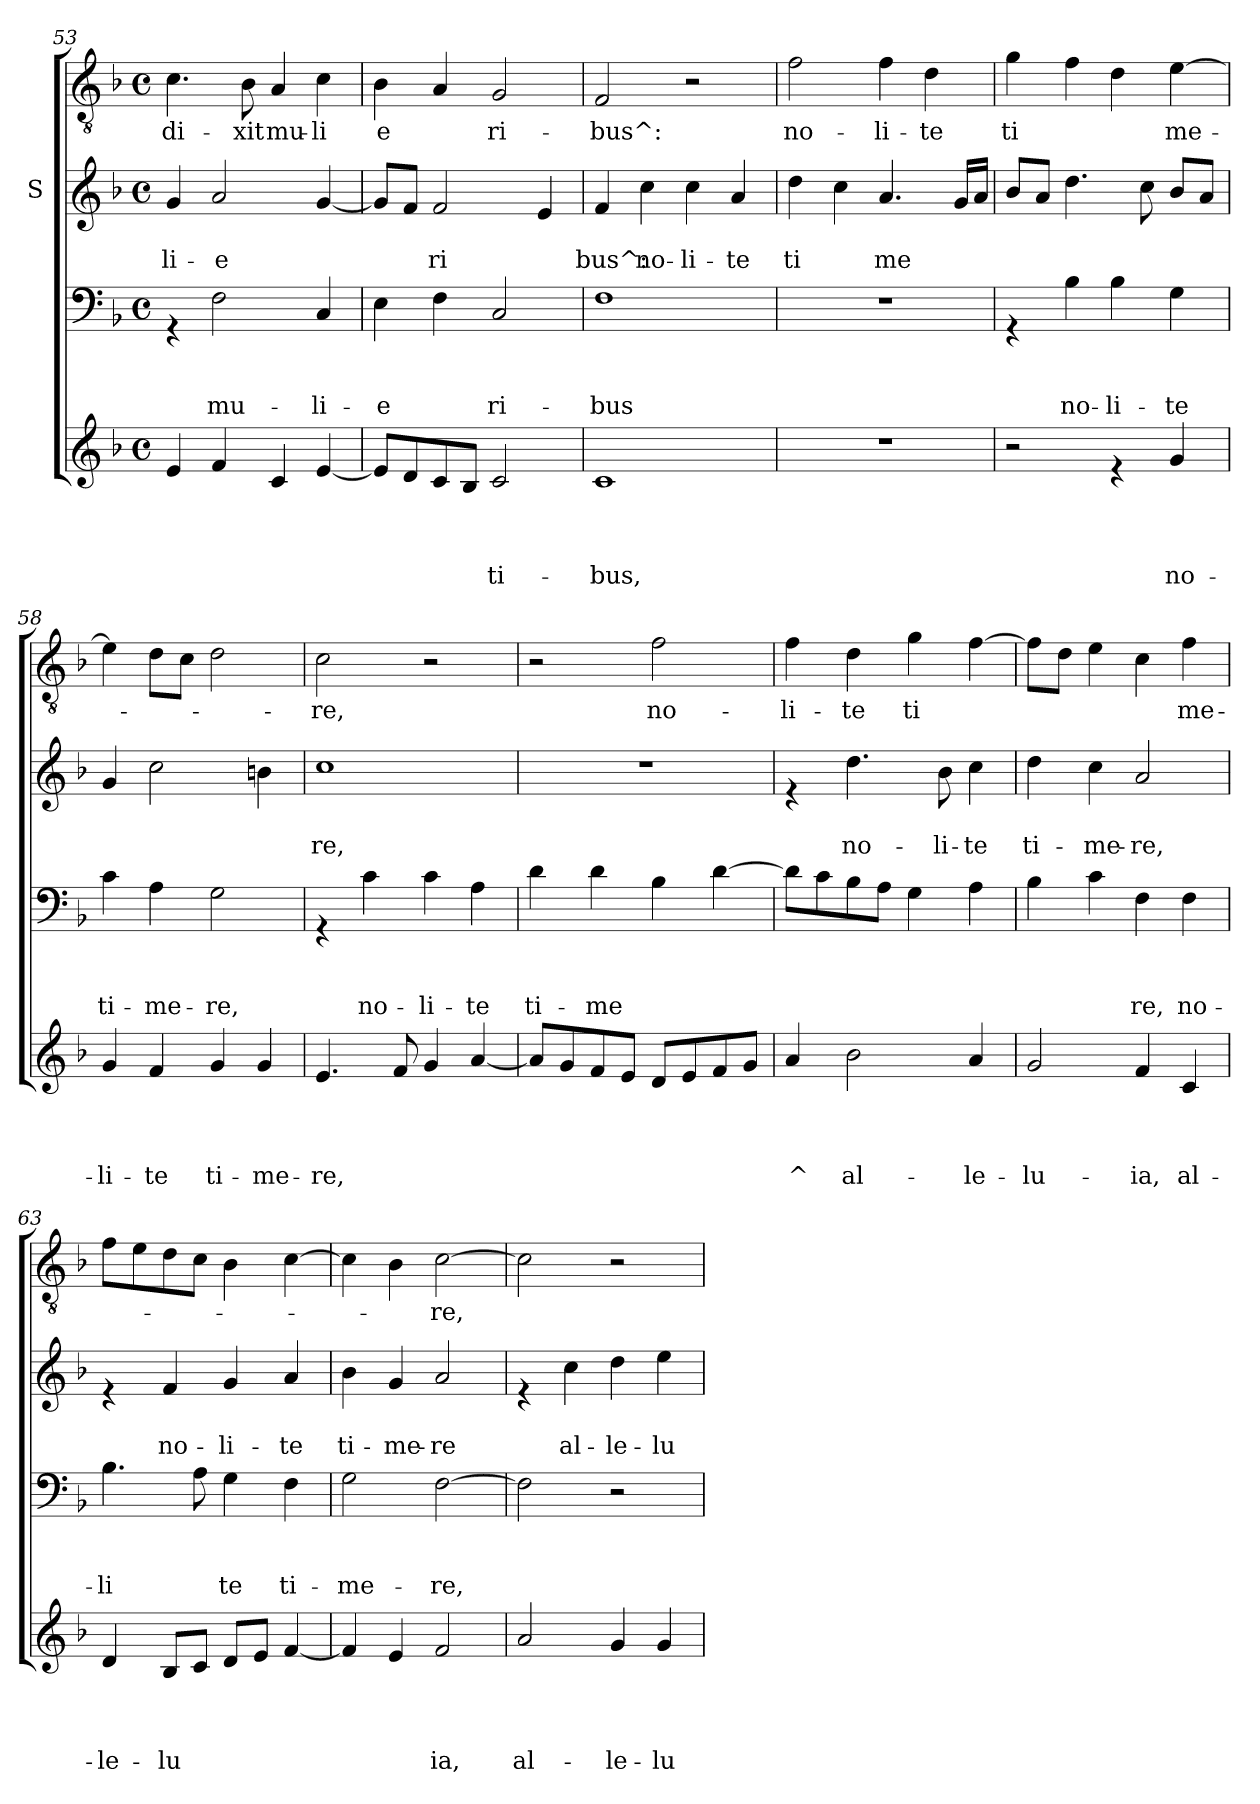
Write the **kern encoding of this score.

**kern	**text	**text	**text	**text	**kern	**text	**text	**text	**kern	**text	**text	**kern	**text
*part4	*part4	*part4	*part4	*part4	*part3	*part3	*part3	*part3	*part2	*part2	*part2	*part1	*part1
*staff4	*staff4	*staff4	*staff4	*staff4	*staff3	*staff3	*staff3	*staff3	*staff2	*staff2	*staff2	*staff1	*staff1
*	*	*	*	*	*	*	*	*	*I"S	*	*	*	*
*clefG2	*	*	*	*	*clefF4	*	*	*	*clefG2	*	*	*clefGv2	*
*k[b-]	*	*	*	*	*k[b-]	*	*	*	*k[b-]	*	*	*k[b-]	*
*F:	*	*	*	*	*F:	*	*	*	*F:	*	*	*F:	*
*M4/4	*	*	*	*	*M4/4	*	*	*	*M4/4	*	*	*M4/4	*
*met(c)	*	*	*	*	*met(c)	*	*	*	*met(c)	*	*	*met(c)	*
=53	=53	=53	=53	=53	=53	=53	=53	=53	=53	=53	=53	=53	=53
!	!	!	!	!	!	!	!	!	!	!	!LO:LY:b	!	!LO:LY:b
4e/	.	.	.	.	4rGG	.	.	.	4g/	.	-li-	4.c\	di-
!	!	!	!	!	!	!	!	!LO:LY:b	!	!	!LO:LY:b	!	!
4f/	.	.	.	.	2F\	.	.	mu-	2a/	.	-e	.	.
!	!	!	!	!	!	!	!	!	!	!	!	!	!LO:LY:b
.	.	.	.	.	.	.	.	.	.	.	.	8B-\	-xit
!	!	!	!	!	!	!	!	!	!	!	!	!	!LO:LY:b
4c/	.	.	.	.	.	.	.	.	.	.	.	4A/	mu-
!	!	!	!	!	!	!	!	!LO:LY:b	!	!	!	!	!LO:LY:b
[<4e/	.	.	.	.	4C/	.	.	-li-	[<4g/	.	.	4c\	-li
=54	=54	=54	=54	=54	=54	=54	=54	=54	=54	=54	=54	=54	=54
!	!	!	!	!	!	!	!	!LO:LY:b	!	!	!	!	!LO:LY:b
8e/L]	.	.	.	.	4E\	.	.	-e	8g/L]	.	.	4B-\	e
8d/	.	.	.	.	.	.	.	.	8f/J	.	.	.	.
!	!	!	!	!	!	!	!	!	!	!	!LO:LY:b	!	!
8c/	.	.	.	.	4F\	.	.	.	2f/	.	ri	4A/	.
8B-/J	.	.	.	.	.	.	.	.	.	.	.	.	.
!	!	!	!	!LO:LY:b	!	!	!	!LO:LY:b	!	!	!	!	!LO:LY:b
2c/	.	.	.	-ti-	2C/	.	.	ri-	.	.	.	2G/	ri-
.	.	.	.	.	.	.	.	.	4e/	.	.	.	.
=55	=55	=55	=55	=55	=55	=55	=55	=55	=55	=55	=55	=55	=55
!	!	!	!	!LO:LY:b	!	!	!	!LO:LY:b	!	!	!LO:LY:b	!	!LO:LY:b
1c	.	.	.	-bus,	1F	.	.	-bus	4f/	.	bus^:	2F/	-bus^:
!	!	!	!	!	!	!	!	!	!	!	!LO:LY:b	!	!
.	.	.	.	.	.	.	.	.	4cc\	.	no-	.	.
!	!	!	!	!	!	!	!	!	!	!	!LO:LY:b	!	!
.	.	.	.	.	.	.	.	.	4cc\	.	-li-	2r	.
!	!	!	!	!	!	!	!	!	!	!	!LO:LY:b	!	!
.	.	.	.	.	.	.	.	.	4a/	.	-te	.	.
!!LO:LB:g=z
=56	=56	=56	=56	=56	=56	=56	=56	=56	=56	=56	=56	=56	=56
!	!	!	!	!	!	!	!	!	!	!	!LO:LY:b	!	!LO:LY:b
1r	.	.	.	.	1r	.	.	.	4dd\	.	ti	2f\	no-
.	.	.	.	.	.	.	.	.	4cc\	.	.	.	.
!	!	!	!	!	!	!	!	!	!	!	!LO:LY:b	!	!LO:LY:b
.	.	.	.	.	.	.	.	.	4.a/	.	me	4f\	-li-
!	!	!	!	!	!	!	!	!	!	!	!	!	!LO:LY:b
.	.	.	.	.	.	.	.	.	.	.	.	4d\	-te
.	.	.	.	.	.	.	.	.	16g/LL	.	.	.	.
.	.	.	.	.	.	.	.	.	16a/JJ	.	.	.	.
=57	=57	=57	=57	=57	=57	=57	=57	=57	=57	=57	=57	=57	=57
!	!	!	!	!	!	!	!	!	!	!	!	!	!LO:LY:b
2r	.	.	.	.	4rGG	.	.	.	8b-/L	.	.	4g\	ti
.	.	.	.	.	.	.	.	.	8a/J	.	.	.	.
!	!	!	!	!	!	!	!	!LO:LY:b	!	!	!	!	!
.	.	.	.	.	4B-\	.	.	no-	4.dd\	.	.	4f\	.
!	!	!	!	!	!	!	!	!LO:LY:b	!	!	!	!	!
4re	.	.	.	.	4B-\	.	.	-li-	.	.	.	4d\	.
.	.	.	.	.	.	.	.	.	8cc\	.	.	.	.
!	!	!	!	!LO:LY:b	!	!	!	!LO:LY:b	!	!	!	!	!LO:LY:b
4g/	.	.	.	no-	4G\	.	.	-te	8b-/L	.	.	[>4e\	me-
.	.	.	.	.	.	.	.	.	8a/J	.	.	.	.
=58	=58	=58	=58	=58	=58	=58	=58	=58	=58	=58	=58	=58	=58
!	!	!	!	!LO:LY:b	!	!	!	!LO:LY:b	!	!	!	!	!
4g/	.	.	.	-li-	4c\	.	.	ti-	4g/	.	.	4e\]	.
!	!	!	!	!LO:LY:b	!	!	!	!LO:LY:b	!	!	!	!	!
4f/	.	.	.	-te	4A\	.	.	-me-	2cc\	.	.	8d\L	.
.	.	.	.	.	.	.	.	.	.	.	.	8c\J	.
!	!	!	!	!LO:LY:b	!	!	!	!LO:LY:b	!	!	!	!	!
4g/	.	.	.	ti-	2G\	.	.	-re,	.	.	.	2d\	.
!	!	!	!	!LO:LY:b	!	!	!	!	!	!	!	!	!
4g/	.	.	.	-me-	.	.	.	.	4bn\	.	.	.	.
=59	=59	=59	=59	=59	=59	=59	=59	=59	=59	=59	=59	=59	=59
!	!	!	!	!LO:LY:b	!	!	!	!	!	!	!LO:LY:b	!	!LO:LY:b
4.e/	.	.	.	-re,	4rGG	.	.	.	1cc	.	re,	2c\	-re,
!	!	!	!	!	!	!	!	!LO:LY:b	!	!	!	!	!
.	.	.	.	.	4c\	.	.	no-	.	.	.	.	.
8f/	.	.	.	.	.	.	.	.	.	.	.	.	.
!	!	!	!	!	!	!	!	!LO:LY:b	!	!	!	!	!
4g/	.	.	.	.	4c\	.	.	-li-	.	.	.	2r	.
!	!	!	!	!	!	!	!	!LO:LY:b	!	!	!	!	!
[<4a/	.	.	.	.	4A\	.	.	-te	.	.	.	.	.
=60	=60	=60	=60	=60	=60	=60	=60	=60	=60	=60	=60	=60	=60
!	!	!	!	!	!	!	!	!LO:LY:b	!	!	!	!	!
8a/L]	.	.	.	.	4d\	.	.	ti-	1r	.	.	2r	.
8g/	.	.	.	.	.	.	.	.	.	.	.	.	.
!	!	!	!	!	!	!	!	!LO:LY:b	!	!	!	!	!
8f/	.	.	.	.	4d\	.	.	-me	.	.	.	.	.
8e/J	.	.	.	.	.	.	.	.	.	.	.	.	.
!	!	!	!	!	!	!	!	!	!	!	!	!	!LO:LY:b
8d/L	.	.	.	.	4B-\	.	.	.	.	.	.	2f\	no-
8e/	.	.	.	.	.	.	.	.	.	.	.	.	.
8f/	.	.	.	.	[>4d\	.	.	.	.	.	.	.	.
8g/J	.	.	.	.	.	.	.	.	.	.	.	.	.
!!LO:LB:g=z
=61	=61	=61	=61	=61	=61	=61	=61	=61	=61	=61	=61	=61	=61
!	!	!	!	!LO:LY:b	!	!	!	!	!	!	!	!	!LO:LY:b
4a/	.	.	.	^	8d\L]	.	.	.	4re	.	.	4f\	-li-
.	.	.	.	.	8c\	.	.	.	.	.	.	.	.
!	!	!	!	!LO:LY:b	!	!	!	!	!	!	!LO:LY:b	!	!LO:LY:b
2b-\	.	.	.	al-	8B-\	.	.	.	4.dd\	.	no-	4d\	-te
.	.	.	.	.	8A\J	.	.	.	.	.	.	.	.
!	!	!	!	!	!	!	!	!	!	!	!	!	!LO:LY:b
.	.	.	.	.	4G\	.	.	.	.	.	.	4g\	ti
!	!	!	!	!	!	!	!	!	!	!	!LO:LY:b	!	!
.	.	.	.	.	.	.	.	.	8b-\	.	-li-	.	.
!	!	!	!	!LO:LY:b	!	!	!	!	!	!	!LO:LY:b	!	!
4a/	.	.	.	-le-	4A\	.	.	.	4cc\	.	-te	[>4f\	.
=62	=62	=62	=62	=62	=62	=62	=62	=62	=62	=62	=62	=62	=62
!	!	!	!	!LO:LY:b	!	!	!	!	!	!	!LO:LY:b	!	!
2g/	.	.	.	-lu-	4B-\	.	.	.	4dd\	.	ti-	8f\L]	.
.	.	.	.	.	.	.	.	.	.	.	.	8d\J	.
!	!	!	!	!	!	!	!	!	!	!	!LO:LY:b	!	!
.	.	.	.	.	4c\	.	.	.	4cc\	.	-me-	4e\	.
!	!	!	!	!LO:LY:b	!	!	!	!LO:LY:b	!	!	!LO:LY:b	!	!
4f/	.	.	.	-ia,	4F\	.	.	re,	2a/	.	-re,	4c\	.
!	!	!	!	!LO:LY:b	!	!	!	!LO:LY:b	!	!	!	!	!LO:LY:b
4c/	.	.	.	al-	4F\	.	.	no-	.	.	.	4f\	me-
=63	=63	=63	=63	=63	=63	=63	=63	=63	=63	=63	=63	=63	=63
!	!	!	!	!LO:LY:b	!	!	!	!LO:LY:b	!	!	!	!	!
4d/	.	.	.	-le-	4.B-\	.	.	-li	4re	.	.	8f\L	.
.	.	.	.	.	.	.	.	.	.	.	.	8e\	.
!	!	!	!	!LO:LY:b	!	!	!	!	!	!	!LO:LY:b	!	!
8B-/L	.	.	.	-lu	.	.	.	.	4f/	.	no-	8d\	.
8c/J	.	.	.	.	8A\	.	.	.	.	.	.	8c\J	.
!	!	!	!	!	!	!	!	!LO:LY:b	!	!	!LO:LY:b	!	!
8d/L	.	.	.	.	4G\	.	.	te	4g/	.	-li-	4B-\	.
8e/J	.	.	.	.	.	.	.	.	.	.	.	.	.
!	!	!	!	!	!	!	!	!LO:LY:b	!	!	!LO:LY:b	!	!
[<4f/	.	.	.	.	4F\	.	.	ti-	4a/	.	-te	[>4c\	.
=64	=64	=64	=64	=64	=64	=64	=64	=64	=64	=64	=64	=64	=64
!	!	!	!	!	!	!	!	!LO:LY:b	!	!	!LO:LY:b	!	!
4f/]	.	.	.	.	2G\	.	.	-me-	4b-\	.	ti-	4c\]	.
!	!	!	!	!	!	!	!	!	!	!	!LO:LY:b	!	!
4e/	.	.	.	.	.	.	.	.	4g/	.	-me-	4B-\	.
!	!	!	!	!LO:LY:b	!	!	!	!LO:LY:b	!	!	!LO:LY:b	!	!LO:LY:b
2f/	.	.	.	ia,	[>2F\	.	.	-re,	2a/	.	-re	[>2c\	-re,
=65	=65	=65	=65	=65	=65	=65	=65	=65	=65	=65	=65	=65	=65
!	!	!	!	!LO:LY:b	!	!	!	!	!	!	!	!	!
2a/	.	.	.	al-	2F\]	.	.	.	4re	.	.	2c\]	.
!	!	!	!	!	!	!	!	!	!	!	!LO:LY:b	!	!
.	.	.	.	.	.	.	.	.	4cc\	.	al-	.	.
!	!	!	!	!LO:LY:b	!	!	!	!	!	!	!LO:LY:b	!	!
4g/	.	.	.	-le-	2r	.	.	.	4dd\	.	-le-	2r	.
!	!	!	!	!LO:LY:b	!	!	!	!	!	!	!LO:LY:b	!	!
4g/	.	.	.	-lu-	.	.	.	.	4ee\	.	-lu-	.	.
=	=	=	=	=	=	=	=	=	=	=	=	=	=
*-	*-	*-	*-	*-	*-	*-	*-	*-	*-	*-	*-	*-	*-
